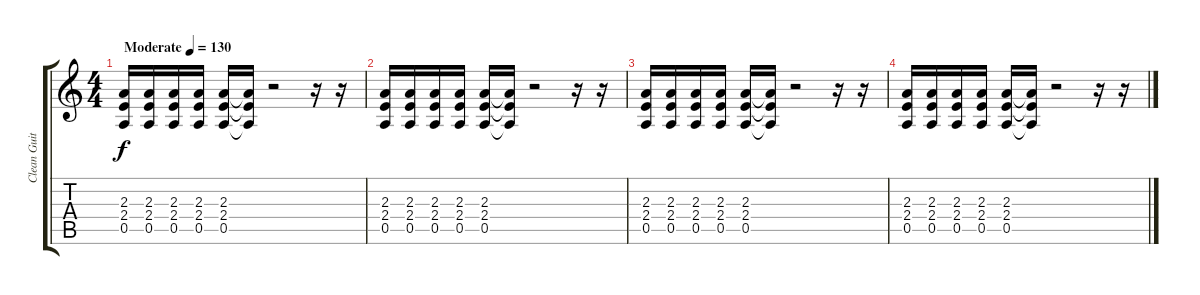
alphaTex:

\track ("Clean Guitar" "Clean Guit") {instrument electricguitarclean}
\staff {score tabs}
\tuning (E4 B3 G3 D3 A2 E2) {hide}
\ts (4 4)
\tempo (130 "Moderate")
\clef g2
\ks c
(2.3 2.4 0.5).16{dy f instrument electricguitarclean} (2.3 2.4 0.5).16 (2.3 2.4 0.5).16 (2.3 2.4 0.5).16 (2.3 2.4 0.5).16 (2.3{t} 2.4{t} 0.5{t}).16 r.2 r.16 r.16 |
(2.3 2.4 0.5).16 (2.3 2.4 0.5).16 (2.3 2.4 0.5).16 (2.3 2.4 0.5).16 (2.3 2.4 0.5).16 (2.3{t} 2.4{t} 0.5{t}).16 r.2 r.16 r.16 |
(2.3 2.4 0.5).16 (2.3 2.4 0.5).16 (2.3 2.4 0.5).16 (2.3 2.4 0.5).16 (2.3 2.4 0.5).16 (2.3{t} 2.4{t} 0.5{t}).16 r.2 r.16 r.16 |
(2.3 2.4 0.5).16 (2.3 2.4 0.5).16 (2.3 2.4 0.5).16 (2.3 2.4 0.5).16 (2.3 2.4 0.5).16 (2.3{t} 2.4{t} 0.5{t}).16 r.2 r.16 r.16
